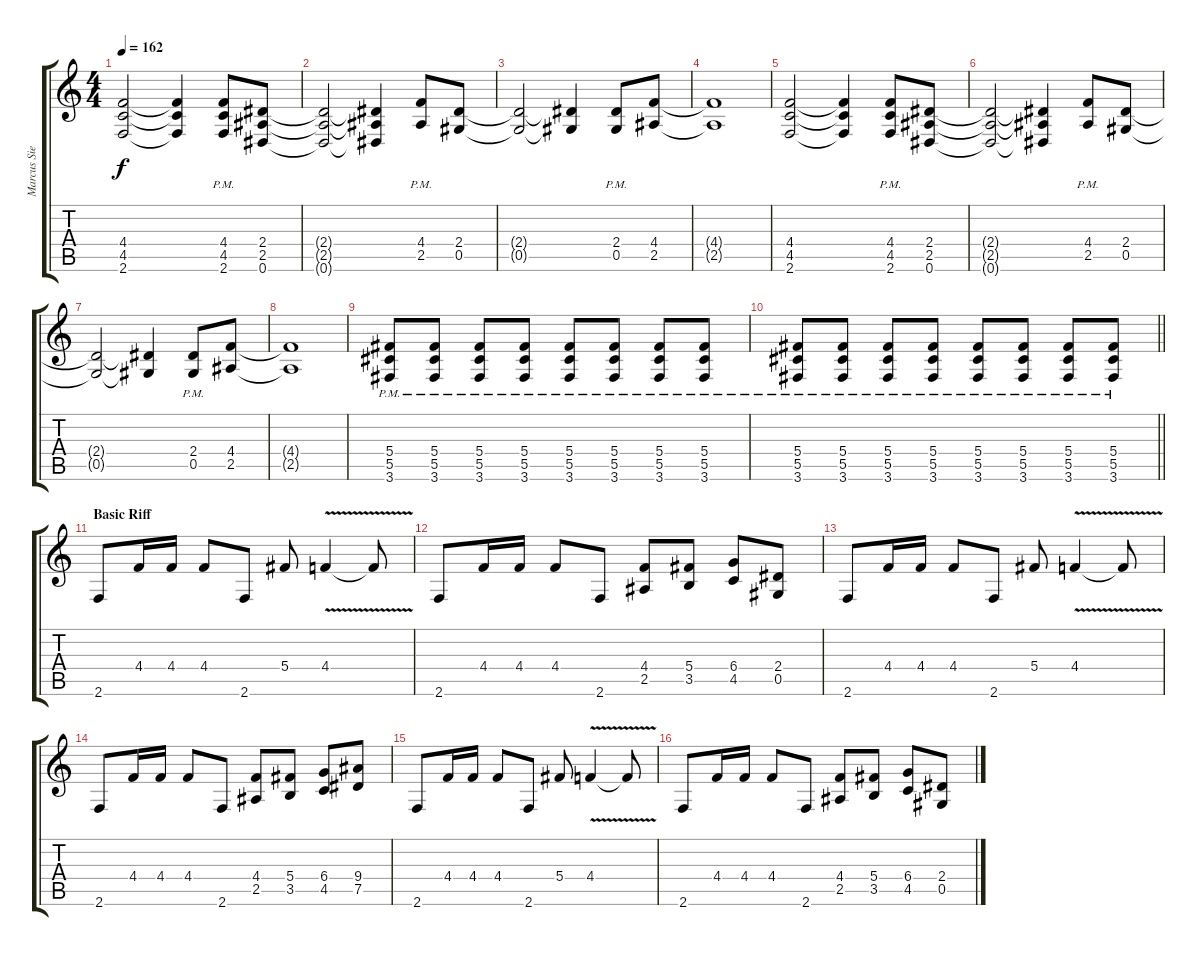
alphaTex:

\track ("Marcus Siepen" "Marcus Sie") {instrument distortionguitar}
\staff {score tabs}
\tuning (Eb4 Bb3 Gb3 Db3 Ab2 Eb2) {hide}
\ts (4 4)
\tempo 162
\clef g2
\ks c
(4.4 4.5 2.6).2{dy f} (4.4{t} 4.5{t} 2.6{t}).4 (4.4{pm} 4.5{pm} 2.6{pm}).8 (2.4 2.5 0.6).8 |
(2.4{t} 2.5{t} 0.6{t}).2 (2.4{t} 2.5{t} 0.6{t}).4 (4.4{pm} 2.5{pm}).8 (2.4 0.5).8 |
(2.4{t} 0.5{t}).2 (2.4{t} 0.5{t}).4 (2.4{pm} 0.5{pm}).8 (4.4 2.5).8 |
(4.4{t} 2.5{t}).1 |
(4.4 4.5 2.6).2 (4.4{t} 4.5{t} 2.6{t}).4 (4.4{pm} 4.5{pm} 2.6{pm}).8 (2.4 2.5 0.6).8 |
(2.4{t} 2.5{t} 0.6{t}).2 (2.4{t} 2.5{t} 0.6{t}).4 (4.4{pm} 2.5{pm}).8 (2.4 0.5).8 |
(2.4{t} 0.5{t}).2 (2.4{t} 0.5{t}).4 (2.4{pm} 0.5{pm}).8 (4.4 2.5).8 |
(4.4{t} 2.5{t}).1 |
(5.4{pm} 5.5{pm} 3.6{pm}).8 (5.4{pm} 5.5{pm} 3.6{pm}).8 (5.4{pm} 5.5{pm} 3.6{pm}).8 (5.4{pm} 5.5{pm} 3.6{pm}).8 (5.4{pm} 5.5{pm} 3.6{pm}).8 (5.4{pm} 5.5{pm} 3.6{pm}).8 (5.4{pm} 5.5{pm} 3.6{pm}).8 (5.4{pm} 5.5{pm} 3.6{pm}).8 |
\barLineRight lightlight
(5.4{pm} 5.5{pm} 3.6{pm}).8 (5.4{pm} 5.5{pm} 3.6{pm}).8 (5.4{pm} 5.5{pm} 3.6{pm}).8 (5.4{pm} 5.5{pm} 3.6{pm}).8 (5.4{pm} 5.5{pm} 3.6{pm}).8 (5.4{pm} 5.5{pm} 3.6{pm}).8 (5.4{pm} 5.5{pm} 3.6{pm}).8 (5.4{pm} 5.5{pm} 3.6{pm}).8 |
\section ("" "Basic Riff")
2.6.8 4.4.16 4.4.16 4.4.8 2.6.8 5.4.8 4.4{v}.4 4.4{t}.8 |
2.6.8 4.4.16 4.4.16 4.4.8 2.6.8 (4.4 2.5).8 (5.4 3.5).8 (6.4 4.5).8 (2.4 0.5).8 |
2.6.8 4.4.16 4.4.16 4.4.8 2.6.8 5.4.8 4.4{v}.4 4.4{t}.8 |
2.6.8 4.4.16 4.4.16 4.4.8 2.6.8 (4.4 2.5).8 (5.4 3.5).8 (6.4 4.5).8 (9.4 7.5).8 |
2.6.8 4.4.16 4.4.16 4.4.8 2.6.8 5.4.8 4.4{v}.4 4.4{t}.8 |
2.6.8 4.4.16 4.4.16 4.4.8 2.6.8 (4.4 2.5).8 (5.4 3.5).8 (6.4 4.5).8 (2.4 0.5).8
